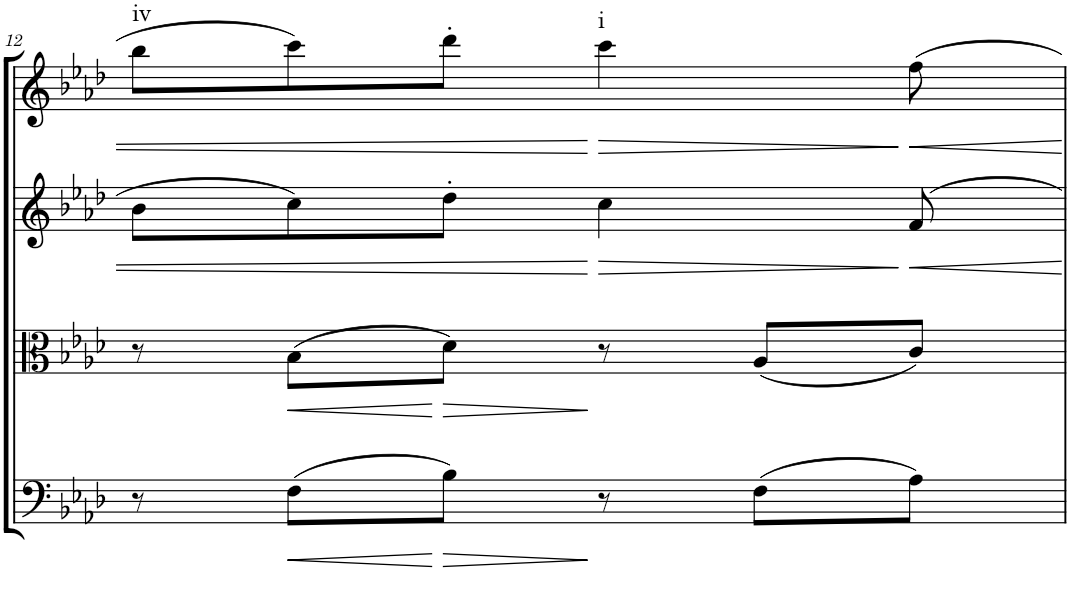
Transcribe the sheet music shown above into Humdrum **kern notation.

**kern	**dynam	**kern	**dynam	**kern	**dynam	**kern	**dynam	**harte
*part4	*part4	*part3	*part3	*part2	*part2	*part1	*part1	*part1
*staff4	*staff4	*staff3	*staff3	*staff2	*staff2	*staff1	*staff1	*
*I"Cello	*	*I"Viola	*	*I"2nd Violin	*	*I"1st Violin	*	*
*	*	*I'Vla	*	*I'Vln	*	*I'Vln	*	*
!!LO:PB:g=z
*clefF4	*	*clefC3	*	*clefG2	*	*clefG2	*	*
*k[b-e-a-d-]	*	*k[b-e-a-d-]	*	*k[b-e-a-d-]	*	*k[b-e-a-d-]	*	*
*M6/8	*	*M6/8	*	*M6/8	*	*M6/8	*	*
=12	=12	=12	=12	=12	=12	=12	=12	=12
!	!	!	!	!	!	!	!	!LO:H:kt=iv
8r	.	8r	.	8b-\L	.	8bb-\L	.	N
!	!LO:HP:b	!	!LO:HP:b	!	!	!	!	!
(8F\L	<	(8B-\L	<	8cc\	.	8ccc\	.	.
!	!LO:HP:n=1:b	!	!LO:HP:n=1:b	!	!	!	!	!
8B-\J)	[ >	8d-\J)	[ >	8dd-'\J	.	8ddd-'\J	.	.
!	!	!	!	!	!LO:HP:b	!	!LO:HP:b	!LO:H:kt=i
8r	]	8r	]	4cc\	>	4ccc\	>	N
(8F\L	.	(8A-/L	.	.	.	.	.	.
8A-\J)	.	8c/J)	.	8f/	]	8ff\	]	.
=	=	=	=	=	=	=	=	=
*-	*-	*-	*-	*-	*-	*-	*-	*-
